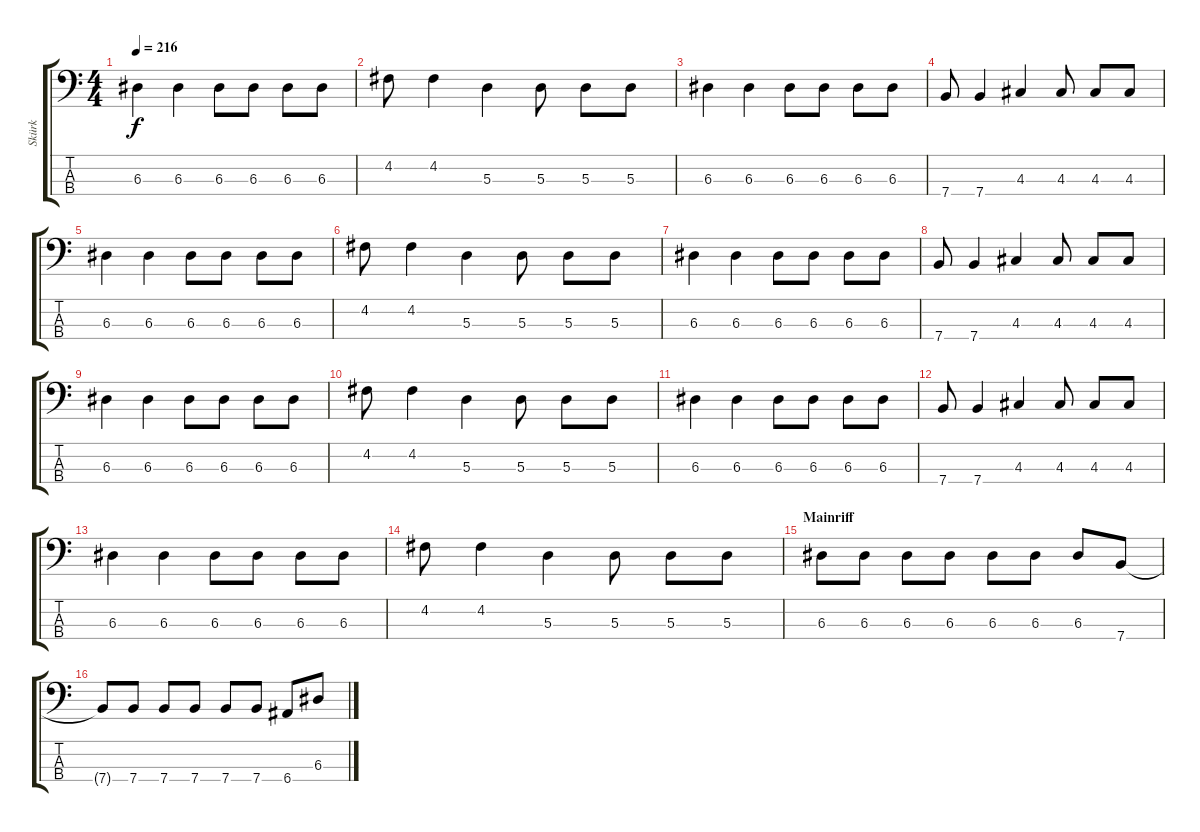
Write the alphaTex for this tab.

\track ("Skürk" "Skürk") {instrument electricbasspick}
\staff {score tabs}
\tuning (G2 D2 A1 E1) {hide}
\ts (4 4)
\tempo 216
\clef f4
\ks c
6.3.4{dy f} 6.3.4 6.3.8 6.3.8 6.3.8 6.3.8 |
4.2.8 4.2.4 5.3.4 5.3.8 5.3.8 5.3.8 |
6.3.4 6.3.4 6.3.8 6.3.8 6.3.8 6.3.8 |
7.4.8 7.4.4 4.3.4 4.3.8 4.3.8 4.3.8 |
6.3.4 6.3.4 6.3.8 6.3.8 6.3.8 6.3.8 |
4.2.8 4.2.4 5.3.4 5.3.8 5.3.8 5.3.8 |
6.3.4 6.3.4 6.3.8 6.3.8 6.3.8 6.3.8 |
7.4.8 7.4.4 4.3.4 4.3.8 4.3.8 4.3.8 |
6.3.4 6.3.4 6.3.8 6.3.8 6.3.8 6.3.8 |
4.2.8 4.2.4 5.3.4 5.3.8 5.3.8 5.3.8 |
6.3.4 6.3.4 6.3.8 6.3.8 6.3.8 6.3.8 |
7.4.8 7.4.4 4.3.4 4.3.8 4.3.8 4.3.8 |
6.3.4 6.3.4 6.3.8 6.3.8 6.3.8 6.3.8 |
4.2.8 4.2.4 5.3.4 5.3.8 5.3.8 5.3.8 |
\section ("" "Mainriff")
6.3.8 6.3.8 6.3.8 6.3.8 6.3.8 6.3.8 6.3.8 7.4.8 |
7.4{t}.8 7.4.8 7.4.8 7.4.8 7.4.8 7.4.8 6.4.8 6.3.8
